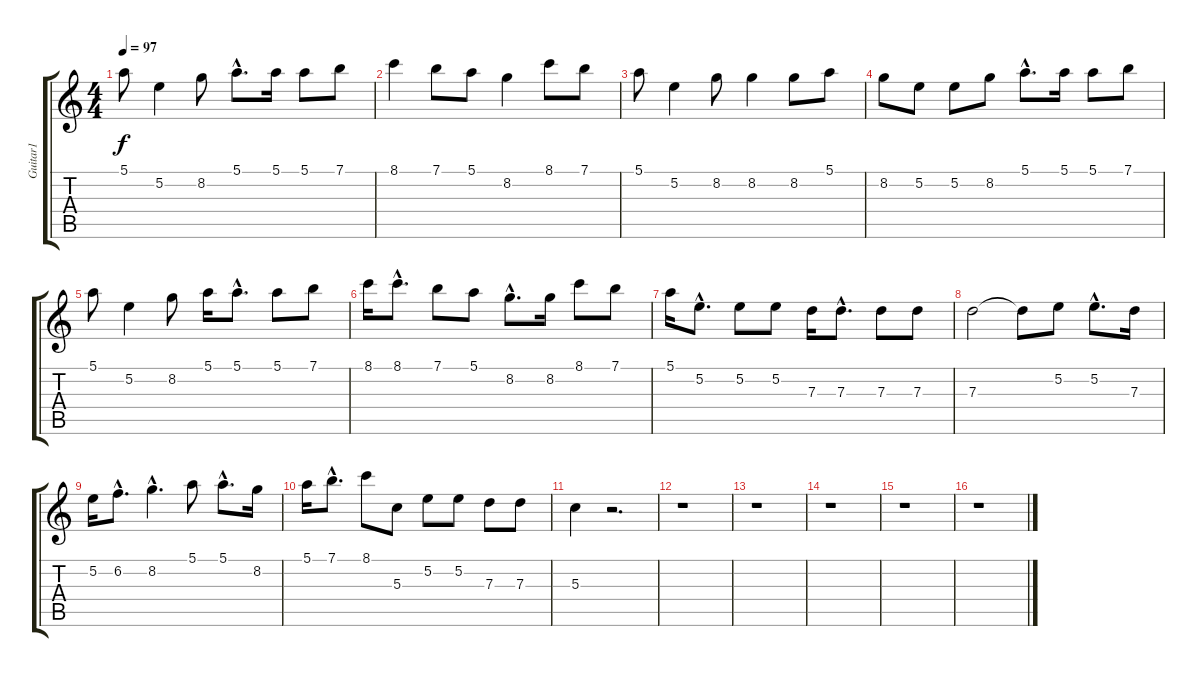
\track ("Guitar1" "Guitar1") {instrument electricguitarjazz}
\staff {score tabs}
\tuning (E4 B3 G3 D3 A2 E2) {hide}
\ts (4 4)
\tempo 97
\clef g2
\ks c
5.1.8{dy f} 5.2.4 8.2.8 5.1{hac}.8{d} 5.1.16 5.1.8 7.1.8 |
8.1.4 7.1.8 5.1.8 8.2.4 8.1.8 7.1.8 |
5.1.8 5.2.4 8.2.8 8.2.4 8.2.8 5.1.8 |
8.2.8 5.2.8 5.2.8 8.2.8 5.1{hac}.8{d} 5.1.16 5.1.8 7.1.8 |
5.1.8 5.2.4 8.2.8 5.1.16 5.1{hac}.8{d} 5.1.8 7.1.8 |
8.1.16 8.1{hac}.8{d} 7.1.8 5.1.8 8.2{hac}.8{d} 8.2.16 8.1.8 7.1.8 |
5.1.16 5.2{hac}.8{d} 5.2.8 5.2.8 7.3.16 7.3{hac}.8{d} 7.3.8 7.3.8 |
7.3.2 7.3{t}.8 5.2.8 5.2{hac}.8{d} 7.3.16 |
5.2.16 6.2{hac}.8{d} 8.2{hac}.4{d} 5.1.8 5.1{hac}.8{d} 8.2.16 |
5.1.16 7.1{hac}.8{d} 8.1.8 5.3.8 5.2.8 5.2.8 7.3.8 7.3.8 |
5.3.4 r.2{d} |
r.1 |
r.1 |
r.1 |
r.1 |
r.1
